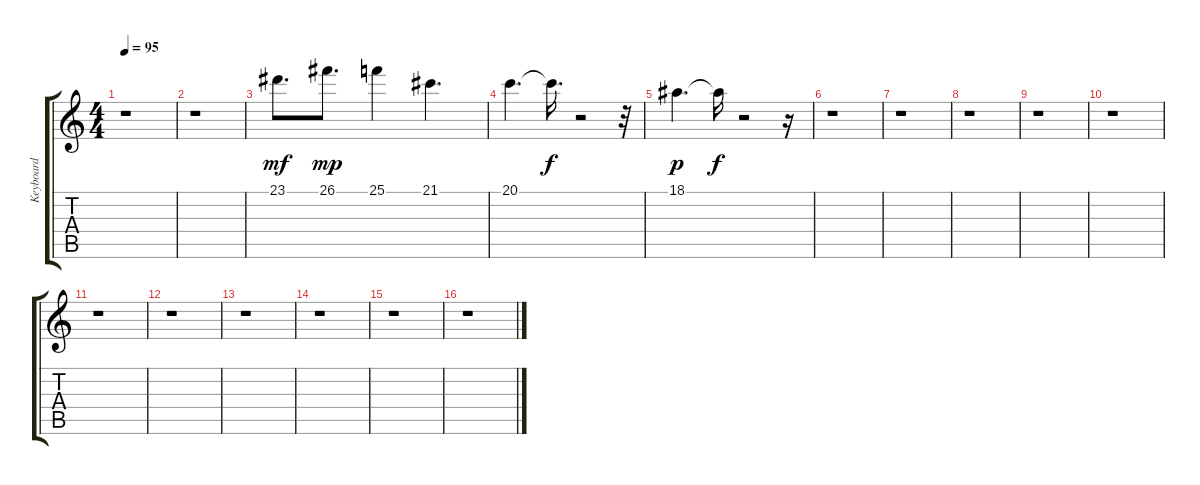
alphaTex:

\track ("Keyboard" "Keyboard") {instrument whistle}
\staff {score tabs}
\tuning (E4 B3 G3 D3 A2 E2) {hide}
\ts (4 4)
\tempo 95
\clef g2
\ks c
r.1{dy mf} |
r.1 |
23.1.8{d} 26.1.8{d dy mp} 25.1.4 21.1.4{d} |
20.1.4{d} 20.1{t}.16{d dy f} r.2 r.32 |
18.1.4{d dy p} 18.1{t}.16{dy f} r.2 r.16 |
r.1 |
r.1 |
r.1 |
r.1 |
r.1 |
r.1 |
r.1 |
r.1 |
r.1 |
r.1 |
r.1
